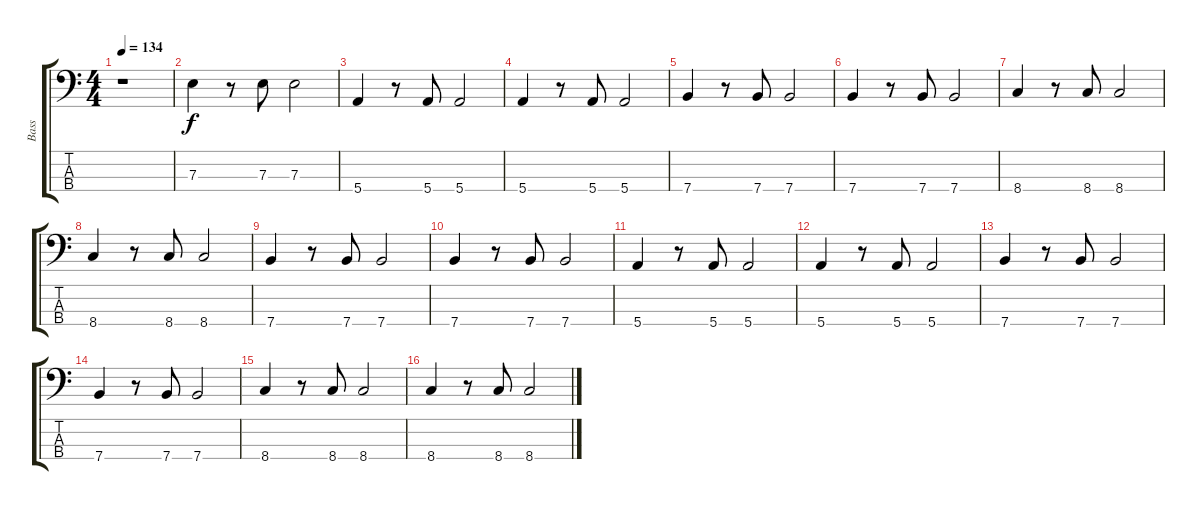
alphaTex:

\track ("Bass" "Bass") {instrument electricbassfinger}
\staff {score tabs}
\tuning (G2 D2 A1 E1) {hide}
\ts (4 4)
\tempo 134
\clef f4
\ks c
r.1{dy f instrument electricbassfinger} |
7.3.4 r.8 7.3.8 7.3.2 |
5.4.4 r.8 5.4.8 5.4.2 |
5.4.4 r.8 5.4.8 5.4.2 |
7.4.4 r.8 7.4.8 7.4.2 |
7.4.4 r.8 7.4.8 7.4.2 |
8.4.4 r.8 8.4.8 8.4.2 |
8.4.4 r.8 8.4.8 8.4.2 |
7.4.4 r.8 7.4.8 7.4.2 |
7.4.4 r.8 7.4.8 7.4.2 |
5.4.4 r.8 5.4.8 5.4.2 |
5.4.4 r.8 5.4.8 5.4.2 |
7.4.4 r.8 7.4.8 7.4.2 |
7.4.4 r.8 7.4.8 7.4.2 |
8.4.4 r.8 8.4.8 8.4.2 |
8.4.4 r.8 8.4.8 8.4.2
